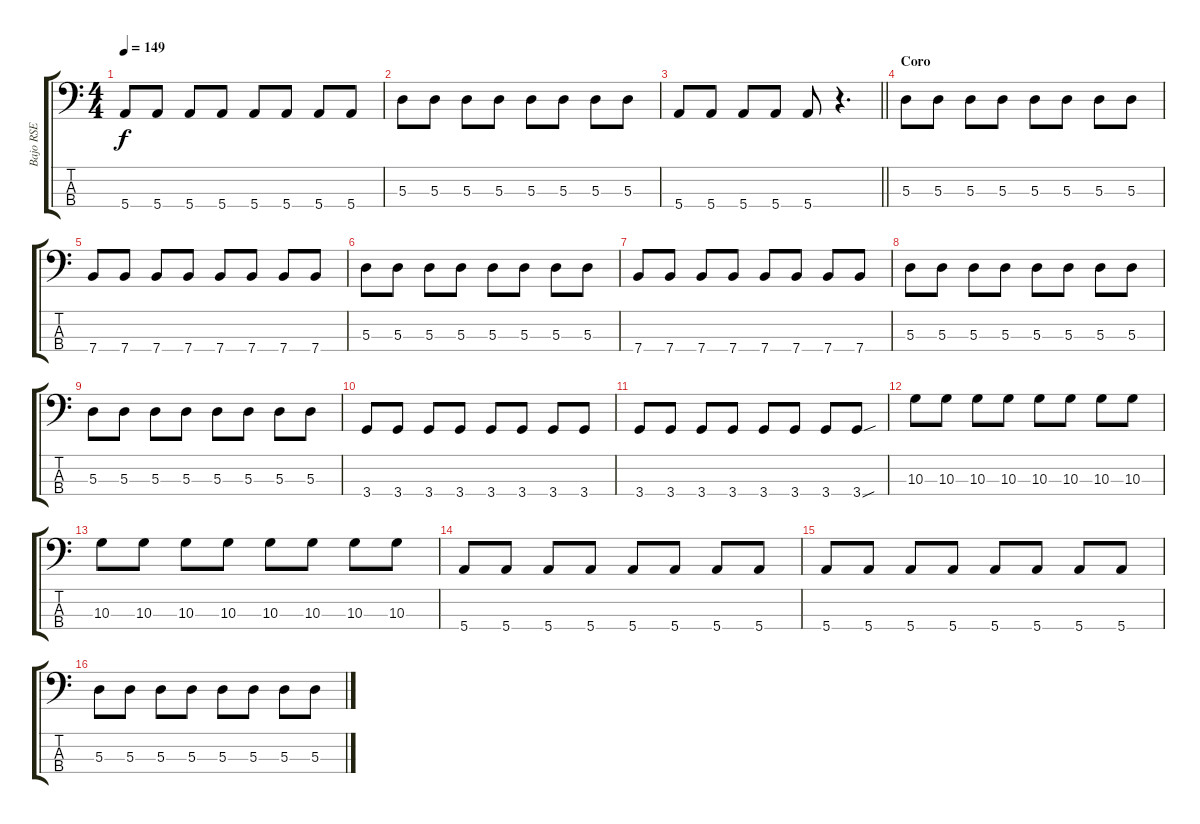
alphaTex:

\track ("Bajo RSE" "Bajo RSE") {instrument electricbasspick}
\staff {score tabs}
\tuning (G2 D2 A1 E1) {hide}
\ts (4 4)
\tempo 149
\clef f4
\ks c
5.4.8{dy f} 5.4.8 5.4.8 5.4.8 5.4.8 5.4.8 5.4.8 5.4.8 |
5.3.8 5.3.8 5.3.8 5.3.8 5.3.8 5.3.8 5.3.8 5.3.8 |
\barLineRight lightlight
5.4.8 5.4.8 5.4.8 5.4.8 5.4.8 r.4{d} |
\section ("" "Coro")
5.3.8 5.3.8 5.3.8 5.3.8 5.3.8 5.3.8 5.3.8 5.3.8 |
7.4.8 7.4.8 7.4.8 7.4.8 7.4.8 7.4.8 7.4.8 7.4.8 |
5.3.8 5.3.8 5.3.8 5.3.8 5.3.8 5.3.8 5.3.8 5.3.8 |
7.4.8 7.4.8 7.4.8 7.4.8 7.4.8 7.4.8 7.4.8 7.4.8 |
5.3.8 5.3.8 5.3.8 5.3.8 5.3.8 5.3.8 5.3.8 5.3.8 |
5.3.8 5.3.8 5.3.8 5.3.8 5.3.8 5.3.8 5.3.8 5.3.8 |
3.4.8 3.4.8 3.4.8 3.4.8 3.4.8 3.4.8 3.4.8 3.4.8 |
3.4.8 3.4.8 3.4.8 3.4.8 3.4.8 3.4.8 3.4.8 3.4{sou}.8 |
10.3.8 10.3.8 10.3.8 10.3.8 10.3.8 10.3.8 10.3.8 10.3.8 |
10.3.8 10.3.8 10.3.8 10.3.8 10.3.8 10.3.8 10.3.8 10.3.8 |
5.4.8 5.4.8 5.4.8 5.4.8 5.4.8 5.4.8 5.4.8 5.4.8 |
5.4.8 5.4.8 5.4.8 5.4.8 5.4.8 5.4.8 5.4.8 5.4.8 |
5.3.8 5.3.8 5.3.8 5.3.8 5.3.8 5.3.8 5.3.8 5.3.8
